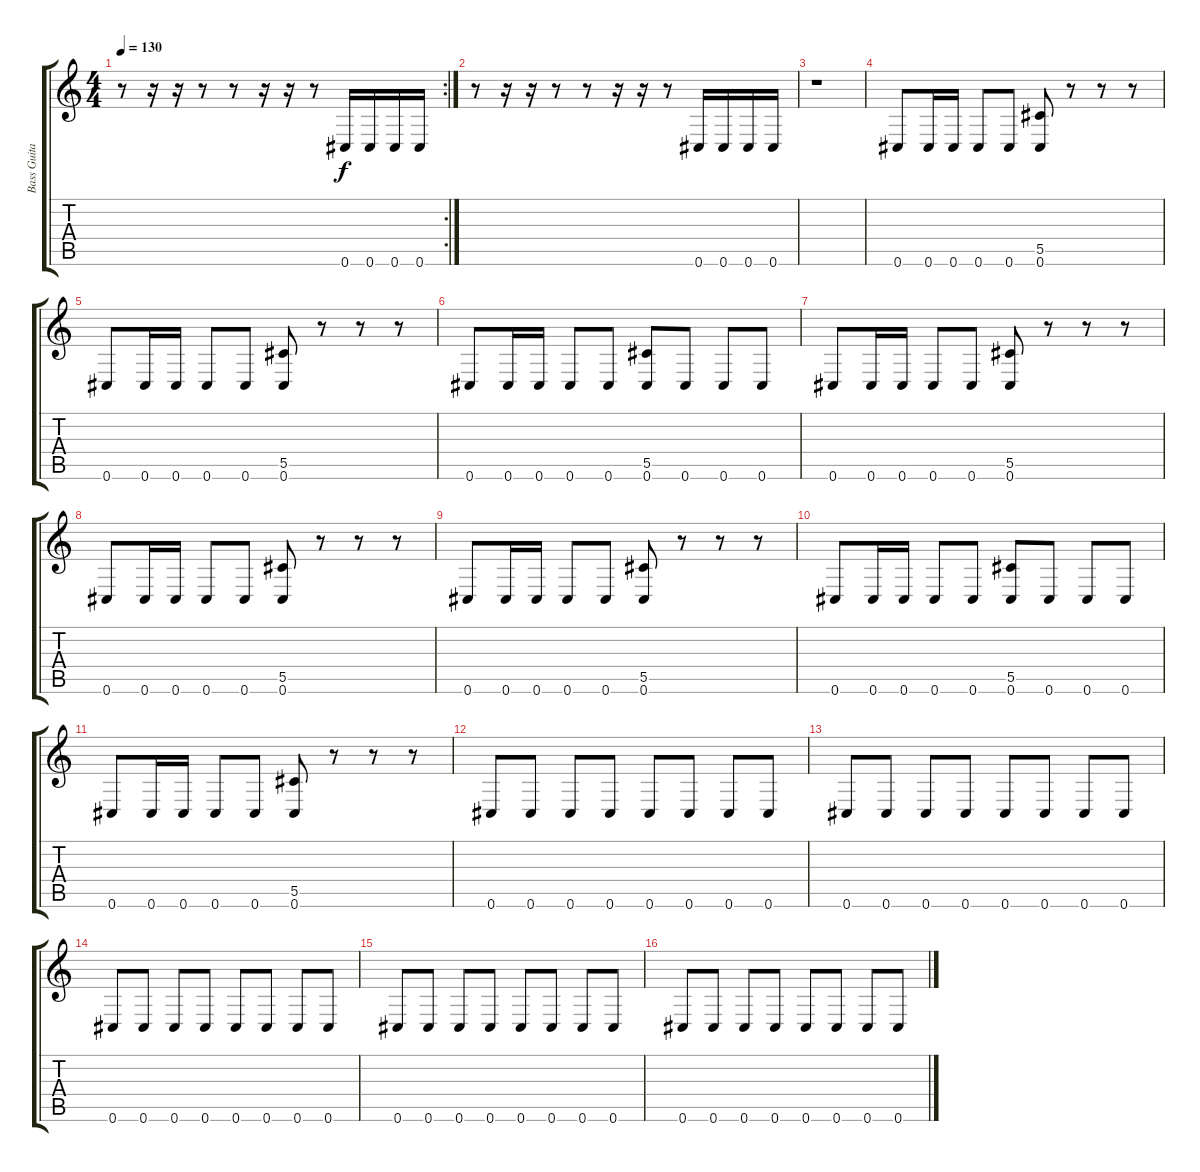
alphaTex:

\track ("Bass Guitar" "Bass Guita") {instrument electricbasspick}
\staff {score tabs}
\tuning (F4 Db4 Ab3 Db3 Ab2 Db2) {hide}
\rc 2
\ts (4 4)
\tempo 130
\clef g2
\ks c
r.8{dy f instrument electricbasspick} r.16 r.16 r.8 r.8 r.16 r.16 r.8 0.6.16 0.6.16 0.6.16 0.6.16 |
r.8 r.16 r.16 r.8 r.8 r.16 r.16 r.8 0.6.16 0.6.16 0.6.16 0.6.16 |
r.1 |
0.6.8 0.6.16 0.6.16 0.6.8 0.6.8 (5.5 0.6).8 r.8 r.8 r.8 |
0.6.8 0.6.16 0.6.16 0.6.8 0.6.8 (5.5 0.6).8 r.8 r.8 r.8 |
0.6.8 0.6.16 0.6.16 0.6.8 0.6.8 (5.5 0.6).8 0.6.8 0.6.8 0.6.8 |
0.6.8 0.6.16 0.6.16 0.6.8 0.6.8 (5.5 0.6).8 r.8 r.8 r.8 |
0.6.8 0.6.16 0.6.16 0.6.8 0.6.8 (5.5 0.6).8 r.8 r.8 r.8 |
0.6.8 0.6.16 0.6.16 0.6.8 0.6.8 (5.5 0.6).8 r.8 r.8 r.8 |
0.6.8 0.6.16 0.6.16 0.6.8 0.6.8 (5.5 0.6).8 0.6.8 0.6.8 0.6.8 |
0.6.8 0.6.16 0.6.16 0.6.8 0.6.8 (5.5 0.6).8 r.8 r.8 r.8 |
0.6.8 0.6.8 0.6.8 0.6.8 0.6.8 0.6.8 0.6.8 0.6.8 |
0.6.8 0.6.8 0.6.8 0.6.8 0.6.8 0.6.8 0.6.8 0.6.8 |
0.6.8 0.6.8 0.6.8 0.6.8 0.6.8 0.6.8 0.6.8 0.6.8 |
0.6.8 0.6.8 0.6.8 0.6.8 0.6.8 0.6.8 0.6.8 0.6.8 |
0.6.8 0.6.8 0.6.8 0.6.8 0.6.8 0.6.8 0.6.8 0.6.8
